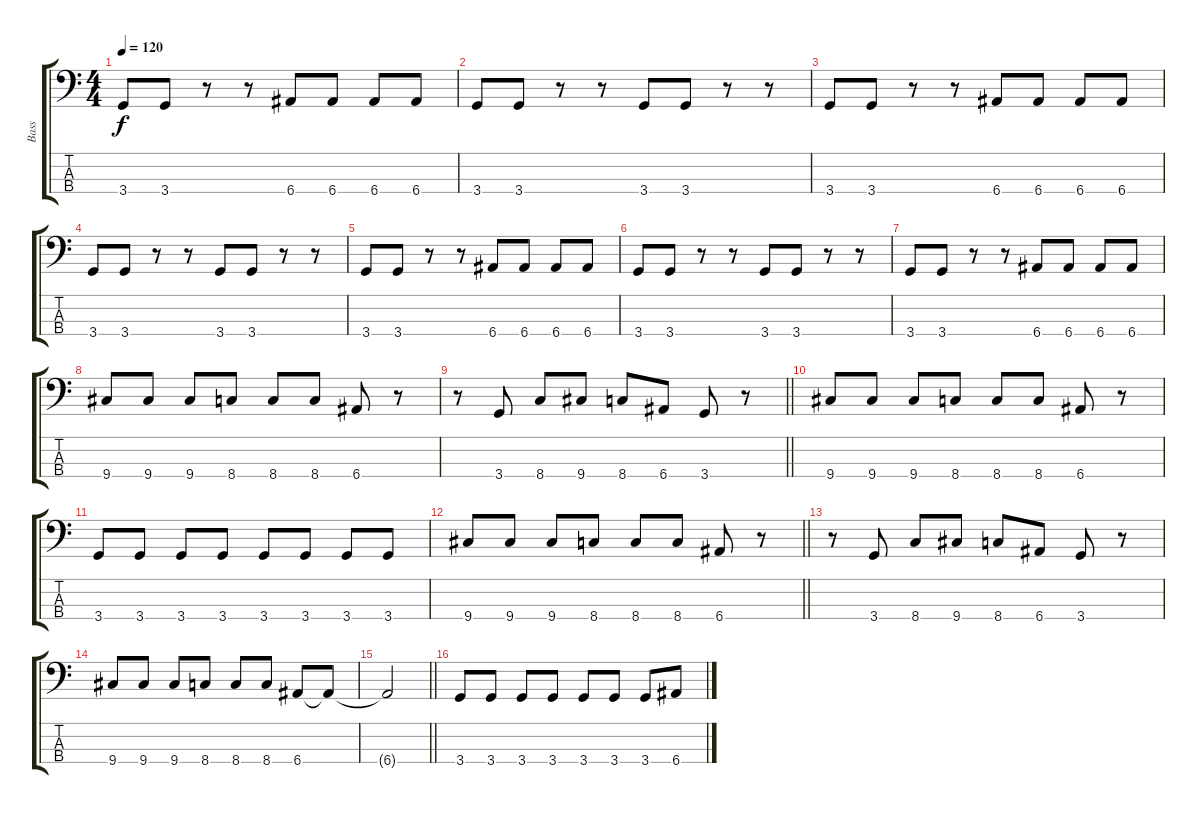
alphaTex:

\track ("Bass" "Bass") {instrument electricbassfinger}
\staff {score tabs}
\tuning (G2 D2 A1 E1) {hide}
\ts (4 4)
\tempo 120
\clef f4
\ks c
3.4.8{dy f} 3.4.8 r.8 r.8 6.4.8 6.4.8 6.4.8 6.4.8 |
3.4.8 3.4.8 r.8 r.8 3.4.8 3.4.8 r.8 r.8 |
3.4.8 3.4.8 r.8 r.8 6.4.8 6.4.8 6.4.8 6.4.8 |
3.4.8 3.4.8 r.8 r.8 3.4.8 3.4.8 r.8 r.8 |
3.4.8 3.4.8 r.8 r.8 6.4.8 6.4.8 6.4.8 6.4.8 |
3.4.8 3.4.8 r.8 r.8 3.4.8 3.4.8 r.8 r.8 |
3.4.8 3.4.8 r.8 r.8 6.4.8 6.4.8 6.4.8 6.4.8 |
9.4.8 9.4.8 9.4.8 8.4.8 8.4.8 8.4.8 6.4.8 r.8 |
\barLineRight lightlight
r.8 3.4.8 8.4.8 9.4.8 8.4.8 6.4.8 3.4.8 r.8 |
9.4.8 9.4.8 9.4.8 8.4.8 8.4.8 8.4.8 6.4.8 r.8 |
3.4.8 3.4.8 3.4.8 3.4.8 3.4.8 3.4.8 3.4.8 3.4.8 |
\barLineRight lightlight
9.4.8 9.4.8 9.4.8 8.4.8 8.4.8 8.4.8 6.4.8 r.8 |
r.8 3.4.8 8.4.8 9.4.8 8.4.8 6.4.8 3.4.8 r.8 |
9.4.8 9.4.8 9.4.8 8.4.8 8.4.8 8.4.8 6.4.8 6.4{t}.8 |
\barLineRight lightlight
6.4{t}.2 |
3.4.8 3.4.8 3.4.8 3.4.8 3.4.8 3.4.8 3.4.8 6.4.8
